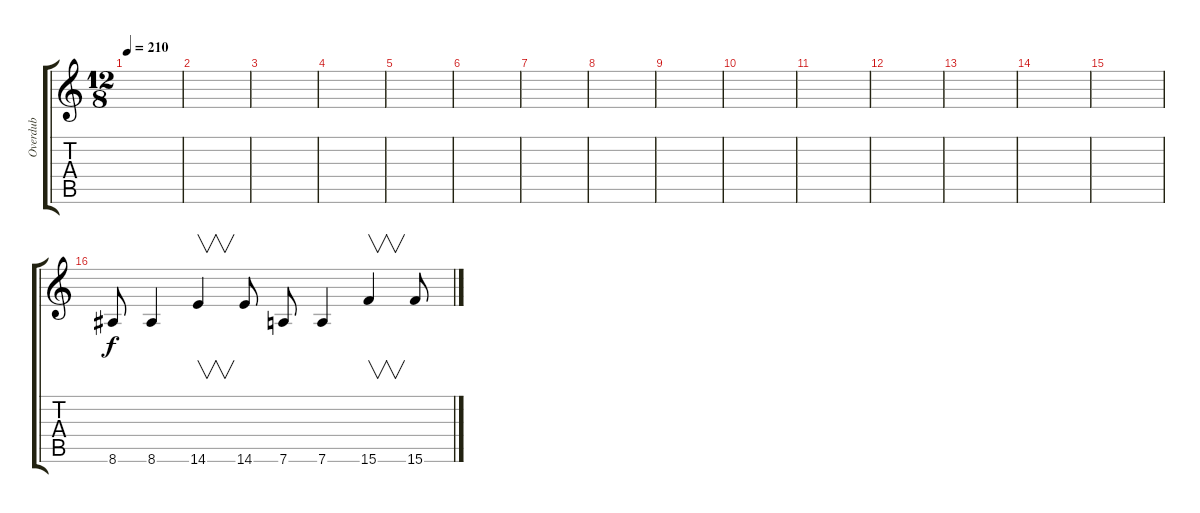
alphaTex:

\track ("Overdub" "Overdub") {instrument distortionguitar}
\staff {score tabs}
\tuning (E4 B3 G3 D3 A2 D2) {hide}
\ts (12 8)
\tempo 210
\clef g2
\ks c
|
|
|
|
|
|
|
|
|
|
|
|
|
|
|
8.6.8{instrument distortionguitar} 8.6.4 14.6.4{v} 14.6.8 7.6.8 7.6.4 15.6.4{v} 15.6.8
